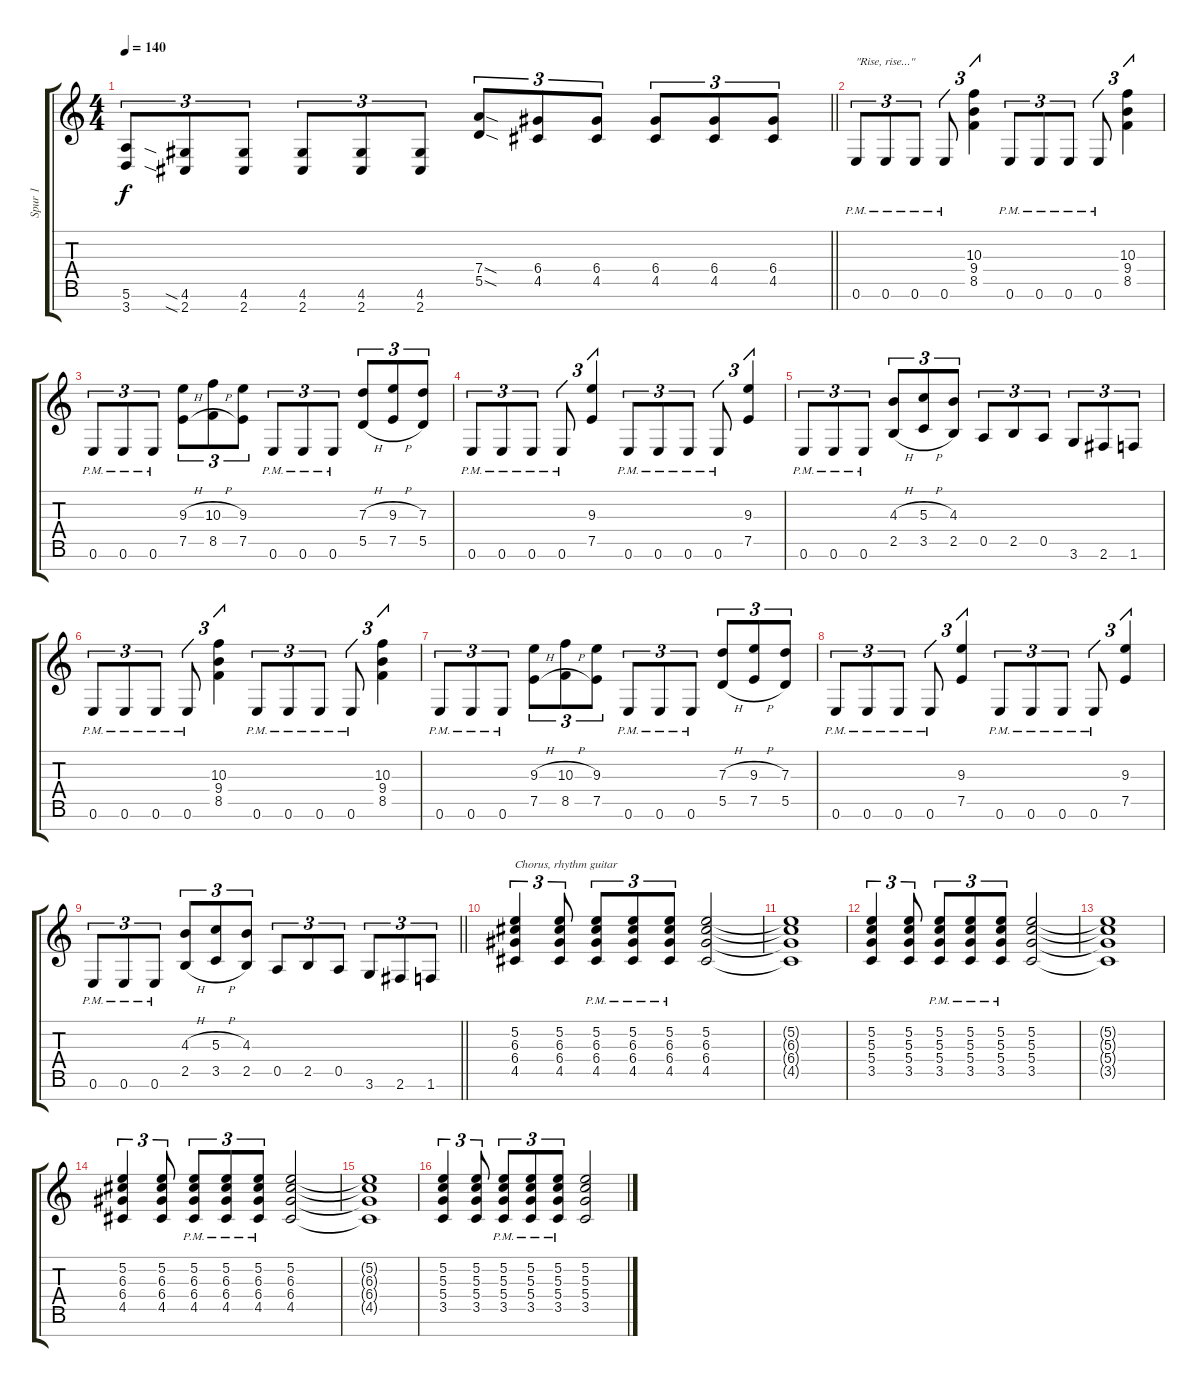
\track ("Spur 1" "Spur 1") {instrument acousticguitarsteel}
\staff {score tabs}
\tuning (E4 B3 G3 D3 A2 E2 B1) {hide}
\ts (4 4)
\tempo 140
\clef g2
\barLineRight lightlight
\ks c
(5.6 3.7).8{tu (3 2) dy f} (4.6{sia} 2.7{sia}).8{tu (3 2)} (4.6 2.7).8{tu (3 2)} (4.6 2.7).8{tu (3 2)} (4.6 2.7).8{tu (3 2)} (4.6 2.7).8{tu (3 2)} (7.4{sod} 5.5{sod}).8{tu (3 2)} (6.4 4.5).8{tu (3 2)} (6.4 4.5).8{tu (3 2)} (6.4 4.5).8{tu (3 2)} (6.4 4.5).8{tu (3 2)} (6.4 4.5).8{tu (3 2)} |
0.6{pm}.8{tu (3 2) txt "\"Rise, rise...\""} 0.6{pm}.8{tu (3 2)} 0.6{pm}.8{tu (3 2)} 0.6{pm}.8{tu (3 2)} (10.3 9.4 8.5).4{tu (3 2)} 0.6{pm}.8{tu (3 2)} 0.6{pm}.8{tu (3 2)} 0.6{pm}.8{tu (3 2)} 0.6{pm}.8{tu (3 2)} (10.3 9.4 8.5).4{tu (3 2)} |
0.6{pm}.8{tu (3 2)} 0.6{pm}.8{tu (3 2)} 0.6{pm}.8{tu (3 2)} (9.3{h} 7.5{h}).8{tu (3 2)} (10.3{h} 8.5{h}).8{tu (3 2)} (9.3 7.5).8{tu (3 2)} 0.6{pm}.8{tu (3 2)} 0.6{pm}.8{tu (3 2)} 0.6{pm}.8{tu (3 2)} (7.3{h} 5.5{h}).8{tu (3 2)} (9.3{h} 7.5{h}).8{tu (3 2)} (7.3 5.5).8{tu (3 2)} |
0.6{pm}.8{tu (3 2)} 0.6{pm}.8{tu (3 2)} 0.6{pm}.8{tu (3 2)} 0.6{pm}.8{tu (3 2)} (9.3 7.5).4{tu (3 2)} 0.6{pm}.8{tu (3 2)} 0.6{pm}.8{tu (3 2)} 0.6{pm}.8{tu (3 2)} 0.6{pm}.8{tu (3 2)} (9.3 7.5).4{tu (3 2)} |
0.6{pm}.8{tu (3 2)} 0.6{pm}.8{tu (3 2)} 0.6{pm}.8{tu (3 2)} (4.3{h} 2.5{h}).8{tu (3 2)} (5.3{h} 3.5{h}).8{tu (3 2)} (4.3 2.5).8{tu (3 2)} 0.5.8{tu (3 2)} 2.5.8{tu (3 2)} 0.5.8{tu (3 2)} 3.6.8{tu (3 2)} 2.6.8{tu (3 2)} 1.6.8{tu (3 2)} |
0.6{pm}.8{tu (3 2)} 0.6{pm}.8{tu (3 2)} 0.6{pm}.8{tu (3 2)} 0.6{pm}.8{tu (3 2)} (10.3 9.4 8.5).4{tu (3 2)} 0.6{pm}.8{tu (3 2)} 0.6{pm}.8{tu (3 2)} 0.6{pm}.8{tu (3 2)} 0.6{pm}.8{tu (3 2)} (10.3 9.4 8.5).4{tu (3 2)} |
0.6{pm}.8{tu (3 2)} 0.6{pm}.8{tu (3 2)} 0.6{pm}.8{tu (3 2)} (9.3{h} 7.5{h}).8{tu (3 2)} (10.3{h} 8.5{h}).8{tu (3 2)} (9.3 7.5).8{tu (3 2)} 0.6{pm}.8{tu (3 2)} 0.6{pm}.8{tu (3 2)} 0.6{pm}.8{tu (3 2)} (7.3{h} 5.5{h}).8{tu (3 2)} (9.3{h} 7.5{h}).8{tu (3 2)} (7.3 5.5).8{tu (3 2)} |
0.6{pm}.8{tu (3 2)} 0.6{pm}.8{tu (3 2)} 0.6{pm}.8{tu (3 2)} 0.6{pm}.8{tu (3 2)} (9.3 7.5).4{tu (3 2)} 0.6{pm}.8{tu (3 2)} 0.6{pm}.8{tu (3 2)} 0.6{pm}.8{tu (3 2)} 0.6{pm}.8{tu (3 2)} (9.3 7.5).4{tu (3 2)} |
\barLineRight lightlight
0.6{pm}.8{tu (3 2)} 0.6{pm}.8{tu (3 2)} 0.6{pm}.8{tu (3 2)} (4.3{h} 2.5{h}).8{tu (3 2)} (5.3{h} 3.5{h}).8{tu (3 2)} (4.3 2.5).8{tu (3 2)} 0.5.8{tu (3 2)} 2.5.8{tu (3 2)} 0.5.8{tu (3 2)} 3.6.8{tu (3 2)} 2.6.8{tu (3 2)} 1.6.8{tu (3 2)} |
(5.2 6.3 6.4 4.5).4{tu (3 2) txt "Chorus, rhythm guitar"} (5.2 6.3 6.4 4.5).8{tu (3 2)} (5.2 6.3 6.4 4.5{pm}).8{tu (3 2)} (5.2 6.3 6.4 4.5{pm}).8{tu (3 2)} (5.2 6.3 6.4 4.5{pm}).8{tu (3 2)} (5.2 6.3 6.4 4.5).2 |
(5.2{t} 6.3{t} 6.4{t} 4.5{t}).1 |
(5.2 5.3 5.4 3.5).4{tu (3 2)} (5.2 5.3 5.4 3.5).8{tu (3 2)} (5.2 5.3 5.4 3.5{pm}).8{tu (3 2)} (5.2 5.3 5.4 3.5{pm}).8{tu (3 2)} (5.2 5.3 5.4 3.5{pm}).8{tu (3 2)} (5.2 5.3 5.4 3.5).2 |
(5.2{t} 5.3{t} 5.4{t} 3.5{t}).1 |
(5.2 6.3 6.4 4.5).4{tu (3 2)} (5.2 6.3 6.4 4.5).8{tu (3 2)} (5.2 6.3 6.4 4.5{pm}).8{tu (3 2)} (5.2 6.3 6.4 4.5{pm}).8{tu (3 2)} (5.2 6.3 6.4 4.5{pm}).8{tu (3 2)} (5.2 6.3 6.4 4.5).2 |
(5.2{t} 6.3{t} 6.4{t} 4.5{t}).1 |
(5.2 5.3 5.4 3.5).4{tu (3 2)} (5.2 5.3 5.4 3.5).8{tu (3 2)} (5.2 5.3 5.4 3.5{pm}).8{tu (3 2)} (5.2 5.3 5.4 3.5{pm}).8{tu (3 2)} (5.2 5.3 5.4 3.5{pm}).8{tu (3 2)} (5.2 5.3 5.4 3.5).2
